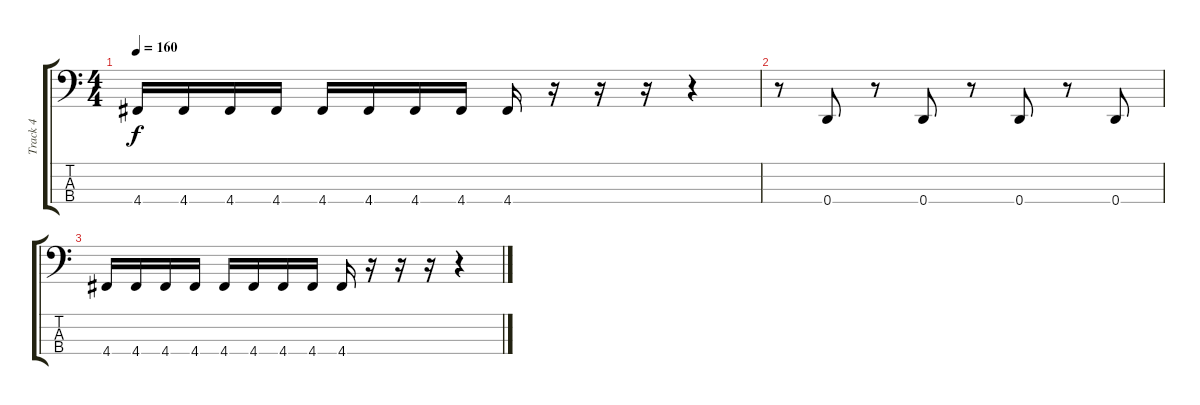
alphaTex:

\track ("Track 4" "Track 4") {instrument electricbasspick}
\staff {score tabs}
\tuning (G2 D2 A1 D1) {hide}
\ts (4 4)
\tempo 160
\clef f4
\ks c
4.4.16{dy f} 4.4.16 4.4.16 4.4.16 4.4.16 4.4.16 4.4.16 4.4.16 4.4.16 r.16 r.16 r.16 r.4 |
r.8 0.4.8 r.8 0.4.8 r.8 0.4.8 r.8 0.4.8 |
4.4.16 4.4.16 4.4.16 4.4.16 4.4.16 4.4.16 4.4.16 4.4.16 4.4.16 r.16 r.16 r.16 r.4
